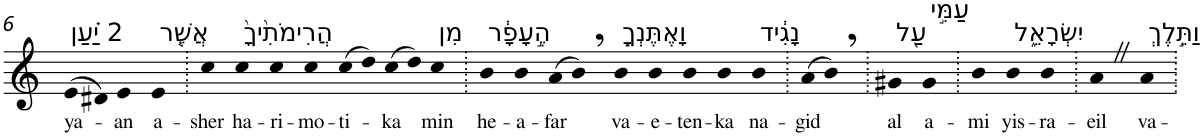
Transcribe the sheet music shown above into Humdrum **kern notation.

**kern	**text
*part1	*part1
*staff1	*staff1
*I"Piano	*
*I'Pno	*
!!LO:PB:g=z
*clefG2	*
*k[]	*
=6	=6
!LO:TX:a:t=2 יַ֗עַן	!
!	!LO:LY:b
(>8e	ya-
8d#X)	.
!	!LO:LY:b
4e	-an
!LO:TX:a:t=אֲשֶׁ֤ר	!
!	!LO:LY:b
4e	a-
=7.	=7.
!	!LO:LY:b
4cc	-sher
!LO:TX:a:t=הֲרִימֹתִ֙יךָ֙	!
!	!LO:LY:b
4cc	ha-
!	!LO:LY:b
4cc	-ri-
!	!LO:LY:b
4cc	-mo-
!	!LO:LY:b
(>8cc	-ti-
8dd)	.
!	!LO:LY:b
(>8cc	-ka
8dd)	.
!LO:TX:a:t=מִן	!
!	!LO:LY:b
4cc	min
=8.	=8.
!LO:TX:a:t=הֶ֣עָפָ֔ר	!
!	!LO:LY:b
4b	he-
!	!LO:LY:b
4b	-a-
!	!LO:LY:b
(>8a	-far
8b,)	.
!LO:TX:a:t=וָאֶתֶּנְךָ֣	!
!	!LO:LY:b
4b	va-
!	!LO:LY:b
4b	-e-
!	!LO:LY:b
4b	-ten-
!	!LO:LY:b
4b	-ka
!LO:TX:a:t=נָגִ֔יד	!
!	!LO:LY:b
4b	na-
=9.	=9.
!	!LO:LY:b
(>8a	-gid
8b,)	.
=10.	=10.
!LO:TX:a:t=עַ֖ל	!
!	!LO:LY:b
4g#X	al
!LO:TX:a:t=עַמִּ֣י	!
!	!LO:LY:b
4g#	a-
=11.	=11.
!	!LO:LY:b
4b	-mi
!LO:TX:a:t=יִשְׂרָאֵ֑ל	!
!	!LO:LY:b
4b	yis-
!	!LO:LY:b
4b	-ra-
=12.	=12.
!	!LO:LY:b
4aZ	-eil
!LO:TX:a:t=וַתֵּ֣לֶךְ	!
!	!LO:LY:b
4a	va-
=.	=.
*-	*-
